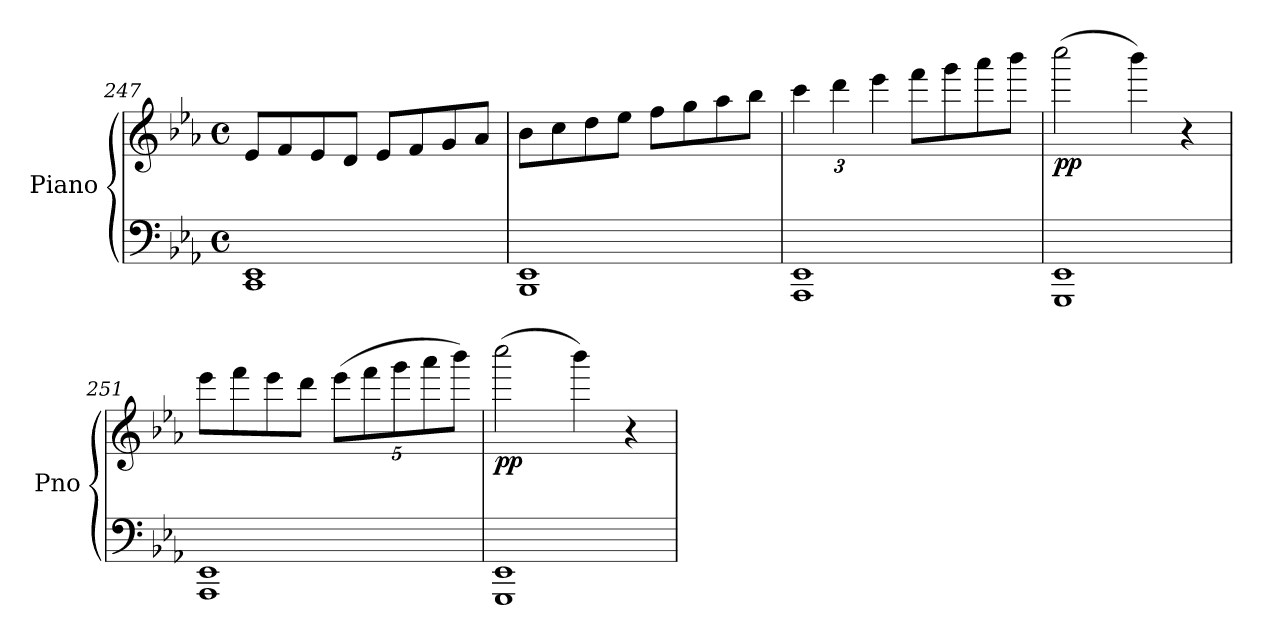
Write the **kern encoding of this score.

**kern	**kern	**dynam
*part1	*part1	*part1
*staff2	*staff1	*staff1/2
*I"Piano	*	*
*I'Pno	*	*
!!LO:LB:g=z
*clefF4	*clefG2	*
*k[b-e-a-]	*k[b-e-a-]	*
*M4/4	*M4/4	*
*met(c)	*met(c)	*
=247	=247	=247
!	!	!LO:DY:b
1CC 1EE-	8e-/L	other-dynamics
.	8f/	.
.	8e-/	.
.	8d/J	.
.	8e-/L	.
.	8f/	.
.	8g/	.
.	8a-/J	.
!!LO:LB:g=z
=248	=248	=248
1BBB- 1EE-	8b-\L	.
.	8cc\	.
.	8dd\	.
.	8ee-\J	.
.	8ff\L	.
.	8gg\	.
.	8aa-\	.
.	8bb-\J	.
=249	=249	=249
*	*Xbrackettup	*
1AAA- 1EE-	6ccc\	.
.	6ddd\	.
.	6eee-\	.
.	8fff\L	.
.	8ggg\	.
.	8aaa-\	.
.	8bbb-\J	.
=250	=250	=250
!	!	!LO:DY:b
1GGG 1EE-	(>2cccc\	pp
.	4bbb-\)	.
.	4r	.
=251	=251	=251
1AAA- 1EE-	8eee-\L	.
.	8fff\	.
.	8eee-\	.
.	8ddd\J	.
.	(>10eee-\L	.
.	10fff\	.
.	10ggg\	.
.	10aaa-\	.
.	10bbb-\J)	.
=252	=252	=252
!	!	!LO:DY:b
1GGG 1EE-	(>2cccc\	pp
.	4bbb-\)	.
.	4r	.
=	=	=
*-	*-	*-
